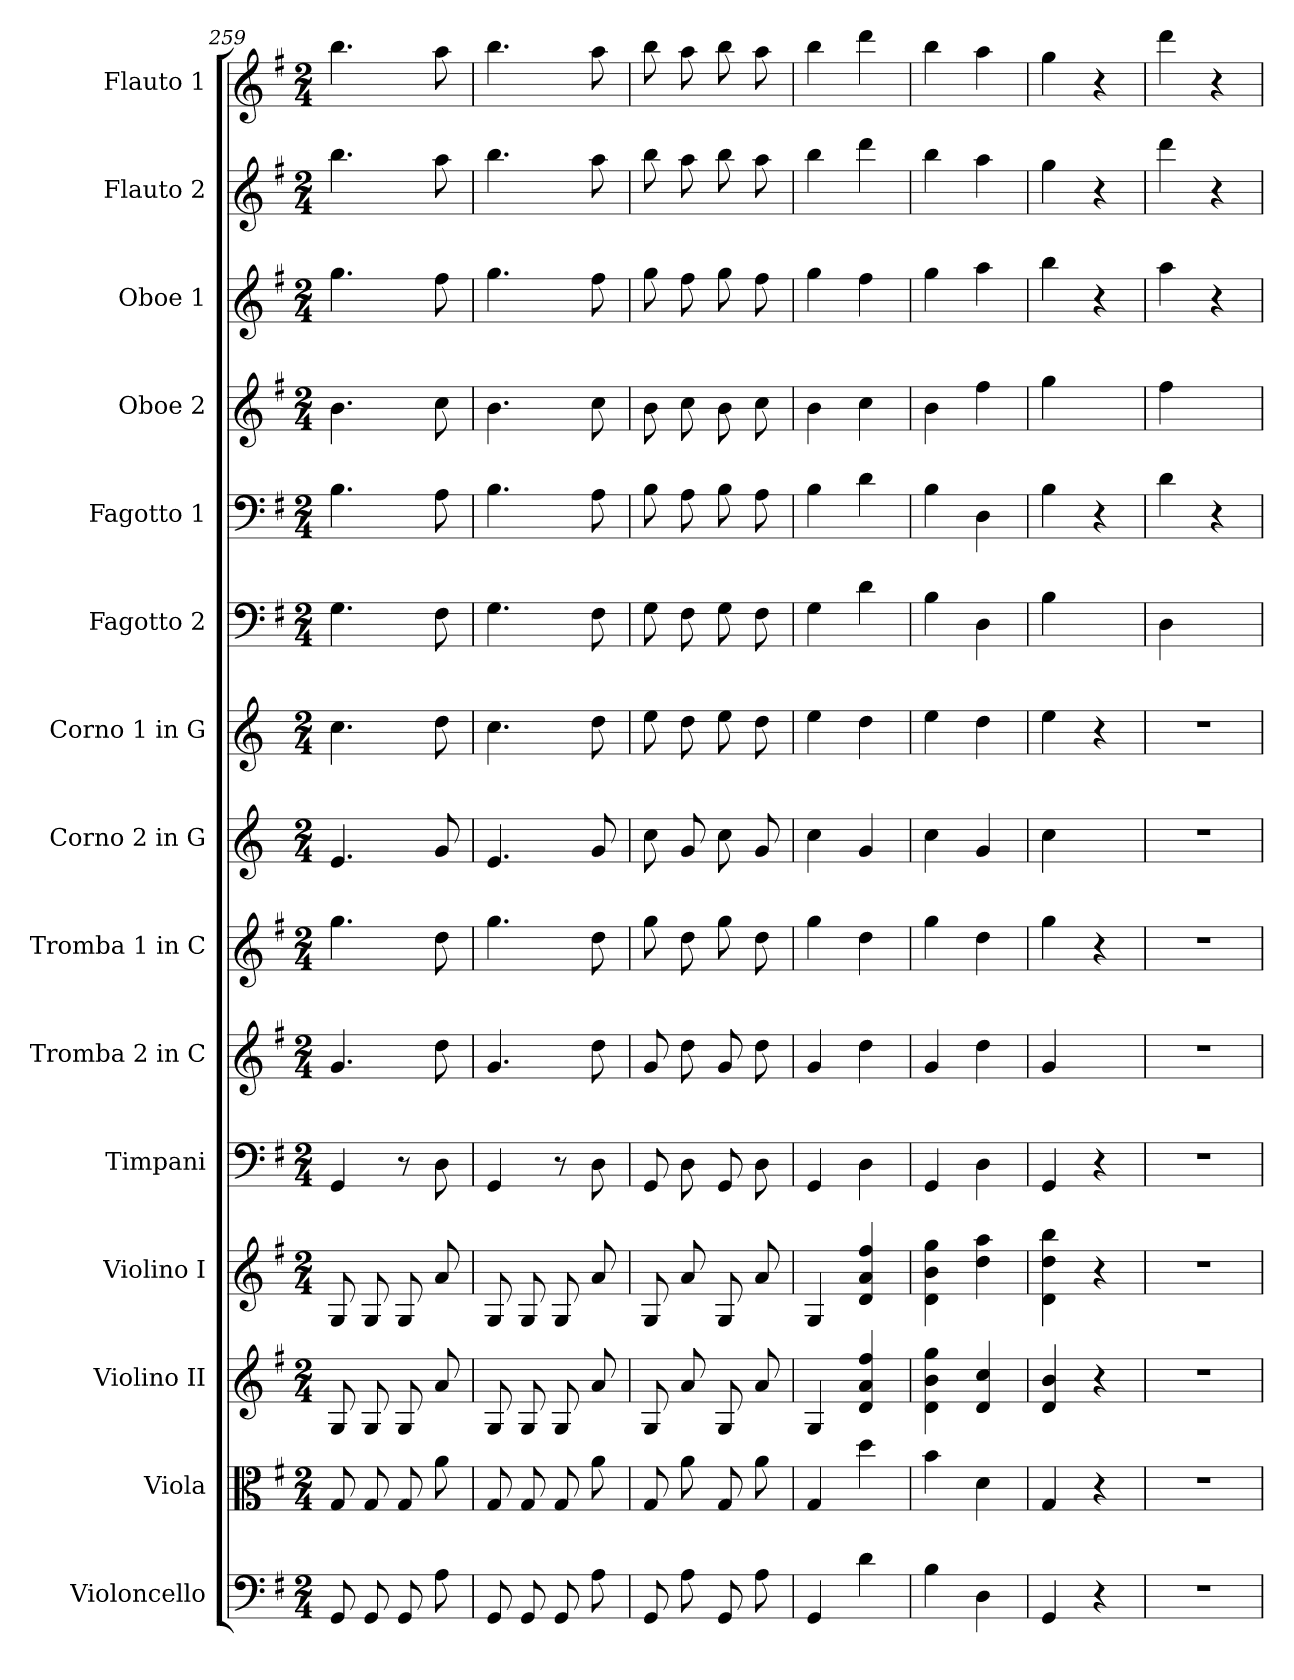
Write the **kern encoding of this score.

**kern	**kern	**kern	**kern	**kern	**kern	**kern	**kern	**kern	**kern	**kern	**kern	**kern	**kern	**kern
*part15	*part14	*part13	*part12	*part11	*part10	*part9	*part8	*part7	*part6	*part5	*part4	*part3	*part2	*part1
*staff15	*staff14	*staff13	*staff12	*staff11	*staff10	*staff9	*staff8	*staff7	*staff6	*staff5	*staff4	*staff3	*staff2	*staff1
*I"Violoncello	*I"Viola	*I"Violino II	*I"Violino I	*I"Timpani	*I"Tromba 2 in C	*I"Tromba 1 in C	*I"Corno 2 in G	*I"Corno 1 in G	*I"Fagotto 2	*I"Fagotto 1	*I"Oboe 2	*I"Oboe 1	*I"Flauto 2	*I"Flauto 1
*I'Vc	*I'Vla	*I'Vln	*I'Vln	*	*	*	*	*	*	*	*I'Ob	*I'Ob	*I'Fl	*I'Fl
*clefF4	*clefC3	*clefG2	*clefG2	*clefF4	*clefG2	*clefG2	*clefG2	*clefG2	*clefF4	*clefF4	*clefG2	*clefG2	*clefG2	*clefG2
*	*	*	*	*	*ITrd1c2	*ITrd1c2	*ITrd-4c-7	*ITrd-4c-7	*	*	*	*	*	*
*k[f#]	*k[f#]	*k[f#]	*k[f#]	*k[f#]	*k[b-]	*k[b-]	*k[f#]	*k[f#]	*k[f#]	*k[f#]	*k[f#]	*k[f#]	*k[f#]	*k[f#]
*G:	*G:	*G:	*G:	*G:	*F:	*F:	*G:	*G:	*G:	*G:	*G:	*G:	*G:	*G:
*M2/4	*M2/4	*M2/4	*M2/4	*M2/4	*M2/4	*M2/4	*M2/4	*M2/4	*M2/4	*M2/4	*M2/4	*M2/4	*M2/4	*M2/4
=259	=259	=259	=259	=259	=259	=259	=259	=259	=259	=259	=259	=259	=259	=259
8GG	8G	8G	8G	4GG	4.f	4.ff	4.b	4.gg	4.G	4.B	4.b	4.gg	4.bb	4.bb
8GG	8G	8G	8G	.	.	.	.	.	.	.	.	.	.	.
8GG	8G	8G	8G	8r	.	.	.	.	.	.	.	.	.	.
8A	8a	8a	8a	8D	8cc	8cc	8dd	8aa	8F#	8A	8cc	8ff#	8aa	8aa
=260	=260	=260	=260	=260	=260	=260	=260	=260	=260	=260	=260	=260	=260	=260
8GG	8G	8G	8G	4GG	4.f	4.ff	4.b	4.gg	4.G	4.B	4.b	4.gg	4.bb	4.bb
8GG	8G	8G	8G	.	.	.	.	.	.	.	.	.	.	.
8GG	8G	8G	8G	8r	.	.	.	.	.	.	.	.	.	.
8A	8a	8a	8a	8D	8cc	8cc	8dd	8aa	8F#	8A	8cc	8ff#	8aa	8aa
=261	=261	=261	=261	=261	=261	=261	=261	=261	=261	=261	=261	=261	=261	=261
8GG	8G	8G	8G	8GG	8f	8ff	8gg	8bb	8G	8B	8b	8gg	8bb	8bb
8A	8a	8a	8a	8D	8cc	8cc	8dd	8aa	8F#	8A	8cc	8ff#	8aa	8aa
8GG	8G	8G	8G	8GG	8f	8ff	8gg	8bb	8G	8B	8b	8gg	8bb	8bb
8A	8a	8a	8a	8D	8cc	8cc	8dd	8aa	8F#	8A	8cc	8ff#	8aa	8aa
=262	=262	=262	=262	=262	=262	=262	=262	=262	=262	=262	=262	=262	=262	=262
4GG	4G	4G	4G	4GG	4f	4ff	4gg	4bb	4G	4B	4b	4gg	4bb	4bb
4d	4dd	4d 4a 4ff#	4d 4a 4ff#	4D	4cc	4cc	4dd	4aa	4d	4d	4cc	4ff#	4ddd	4ddd
=263	=263	=263	=263	=263	=263	=263	=263	=263	=263	=263	=263	=263	=263	=263
4B	4b	4d 4b 4gg	4d 4b 4gg	4GG	4f	4ff	4gg	4bb	4B	4B	4b	4gg	4bb	4bb
4D	4d	4d 4cc	4dd 4aa	4D	4cc	4cc	4dd	4aa	4D	4D	4ff#	4aa	4aa	4aa
=264	=264	=264	=264	=264	=264	=264	=264	=264	=264	=264	=264	=264	=264	=264
4GG	4G	4d 4b	4d 4dd 4bb	4GG	4f	4ff	4gg	4bb	4B	4B	4gg	4bb	4gg	4gg
4r	4r	4r	4r	4r	4ryy	4r	4ryy	4r	4ryy	4r	4ryy	4r	4r	4r
=265	=265	=265	=265	=265	=265	=265	=265	=265	=265	=265	=265	=265	=265	=265
2r	2r	2r	2r	2r	2r	2r	2r	2r	4D	4d	4ff#	4aa	4ddd	4ddd
.	.	.	.	.	.	.	.	.	4ryy	4r	4ryy	4r	4r	4r
=	=	=	=	=	=	=	=	=	=	=	=	=	=	=
*-	*-	*-	*-	*-	*-	*-	*-	*-	*-	*-	*-	*-	*-	*-
